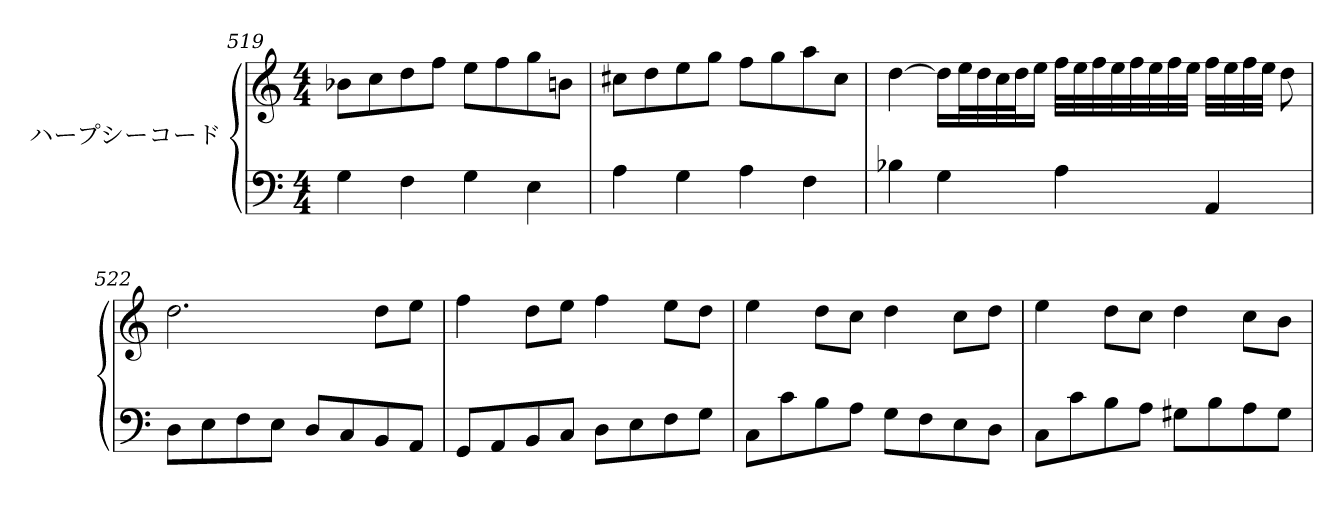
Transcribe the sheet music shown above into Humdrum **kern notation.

**kern	**kern
*part1	*part1
*staff2	*staff1
*I"ハープシーコード	*
*clefF4	*clefG2
*k[]	*k[]
*M4/4	*M4/4
=519	=519
4G\	8b-X\L
.	8cc\
4F\	8dd\
.	8ff\J
4G\	8ee\L
.	8ff\
4E\	8gg\
.	8bn\J
=520	=520
4A\	8cc#X\L
.	8dd\
4G\	8ee\
.	8gg\J
4A\	8ff\L
.	8gg\
4F\	8aa\
.	8cc#\J
=521	=521
4B-X\	[4dd\
4G\	16dd\LL]
.	32ee\L
.	32dd\
.	32cc\
.	32dd\J
.	16ee\JJ
4A\	32ff\LLL
.	32ee\
.	32ff\
.	32ee\
.	32ff\
.	32ee\
.	32ff\
.	32ee\JJJ
4AA/	32ff\LLL
.	32ee\
.	32ff\
.	32ee\JJJ
.	8dd\
!!LO:LB:g=z
=522	=522
8D\L	2.dd\
8E\	.
8F\	.
8E\J	.
8D/L	.
8C/	.
8BB/	8dd\L
8AA/J	8ee\J
=523	=523
8GG/L	4ff\
8AA/	.
8BB/	8dd\L
8C/J	8ee\J
8D\L	4ff\
8E\	.
8F\	8ee\L
8G\J	8dd\J
=524	=524
8C\L	4ee\
8c\	.
8B\	8dd\L
8A\J	8cc\J
8G\L	4dd\
8F\	.
8E\	8cc\L
8D\J	8dd\J
=525	=525
8C\L	4ee\
8c\	.
8B\	8dd\L
8A\J	8cc\J
8G#X\L	4dd\
8B\	.
8A\	8cc\L
8G#\J	8b\J
=	=
*-	*-
